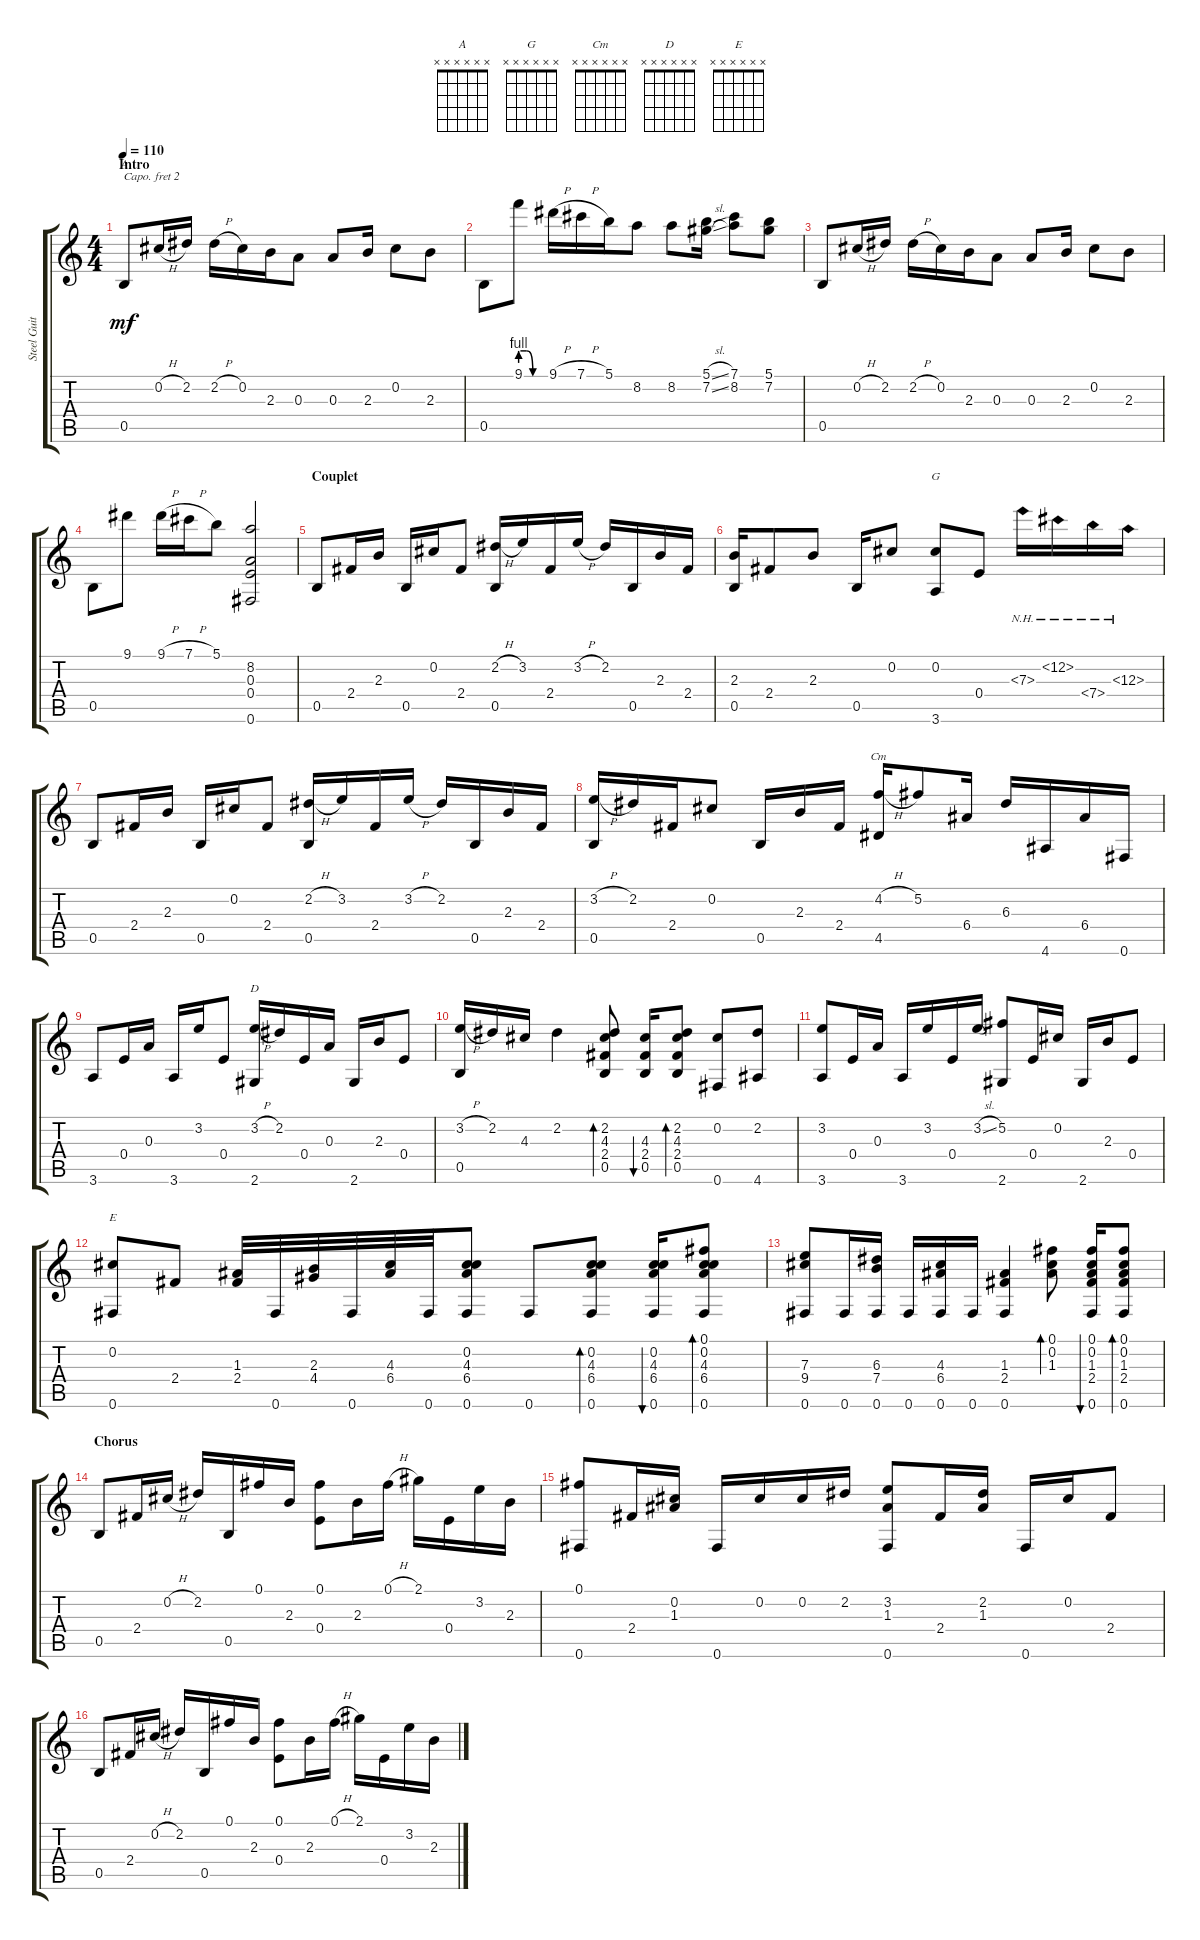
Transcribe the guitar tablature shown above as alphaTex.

\track ("Steel Guitar" "Steel Guit") {instrument acousticguitarsteel}
\staff {score tabs}
\capo 2
\tuning (E4 B3 G3 D3 A2 E2) {hide}
\chord ("A" x x x x x x)
\chord ("G" x x x x x x)
\chord ("Cm" x x x x x x)
\chord ("D" x x x x x x)
\chord ("E" x x x x x x)
\ts (4 4)
\section ("" "Intro")
\tempo 110
\clef g2
\ks c
0.5.8{ch "A" dy mf instrument acousticguitarsteel} 0.2{h}.16 2.2.16 2.2{h}.16 0.2.16 2.3.16 0.3.8 0.3.8 2.3.16 0.2.8 2.3.8 |
0.5.8 9.1{be (custom 0 4 15 4 30 0 60 0)}.8 9.1{h}.16 7.1{h}.16 5.1.16 8.2.8 8.2.8 (5.1{sl} 7.2{sl}).16 (7.1 8.2).8 (5.1 7.2).8 |
0.5.8 0.2{h}.16 2.2.16 2.2{h}.16 0.2.16 2.3.16 0.3.8 0.3.8 2.3.16 0.2.8 2.3.8 |
0.5.8 9.1.8 9.1{h}.16 7.1{h}.16 5.1.8 (8.2 0.3 0.4 0.6).2 |
\section ("" "Couplet")
0.5.8 2.4.16 2.3.16 0.5.16 0.2.16 2.4.8 (2.2{h} 0.5).16 3.2.16 2.4.16 3.2{h}.16 2.2.16 0.5.16 2.3.16 2.4.16 |
(2.3 0.5).16 2.4.8 2.3.8 0.5.16 0.2.8 (0.2 3.6).8{ch "G"} 0.4.8 7.3{nh}.16 12.2{nh}.16 7.4{nh}.16 12.3{nh}.16 |
0.5.8 2.4.16 2.3.16 0.5.16 0.2.16 2.4.8 (2.2{h} 0.5).16 3.2.16 2.4.16 3.2{h}.16 2.2.16 0.5.16 2.3.16 2.4.16 |
(3.2{h} 0.5).16 2.2.16 2.4.16 0.2.8 0.5.16 2.3.16 2.4.16 (4.2{h} 4.5).16{ch "Cm"} 5.2.8 6.4.16 6.3.16 4.6.16 6.4.16 0.6.16 |
3.6.8 0.4.16 0.3.16 3.6.16 3.2.16 0.4.8 (3.2{h} 2.6).16{ch "D"} 2.2.16 0.4.16 0.3.16 2.6.16 2.3.16 0.4.8 |
(3.2{h} 0.5).16 2.2.16 4.3.16 2.2.4 (2.2 4.3 2.4 0.5).8{bd 30} (4.3 2.4 0.5).16{bu 30} (2.2 4.3 2.4 0.5).8{bd 30} (0.2 0.6).8 (2.2 4.6).8 |
(3.2 3.6).8 0.4.16 0.3.16 3.6.16 3.2.16 0.4.16 3.2{sl}.16 (5.2 2.6).8 0.4.16 0.2.16 2.6.16 2.3.16 0.4.8 |
(0.2 0.6).8{ch "E"} 2.4.8 (1.3 2.4).32 0.6.32 (2.3 4.4).32 0.6.32 (4.3 6.4).32 0.6.32 (0.2 4.3 6.4 0.6).8 0.6.8 (0.2 4.3 6.4 0.6).8{bd 30} (0.2 4.3 6.4 0.6).16{bu 30} (0.1 0.2 4.3 6.4 0.6).8{bd 30} |
(7.3 9.4 0.6).8 0.6.16 (6.3 7.4 0.6).16 0.6.16 (4.3 6.4 0.6).16 0.6.16 (1.3 2.4 0.6).4 (0.1 0.2 1.3).8{bd 30} (0.1 0.2 1.3 2.4 0.6).16{bu 30} (0.1 0.2 1.3 2.4 0.6).8{bd 30} |
\section ("" "Chorus")
0.5.8 2.4.16 0.2{h}.16 2.2.16 0.5.16 0.1.16 2.3.16 (0.1 0.4).8 2.3.16 0.1{h}.16 2.1.16 0.4.16 3.2.16 2.3.16 |
(0.1 0.6).8 2.4.16 (0.2 1.3).16 0.6.16 0.2.16 0.2.16 2.2.16 (3.2 1.3 0.6).8 2.4.16 (2.2 1.3).16 0.6.16 0.2.16 2.4.8 |
0.5.8 2.4.16 0.2{h}.16 2.2.16 0.5.16 0.1.16 2.3.16 (0.1 0.4).8 2.3.16 0.1{h}.16 2.1.16 0.4.16 3.2.16 2.3.16
